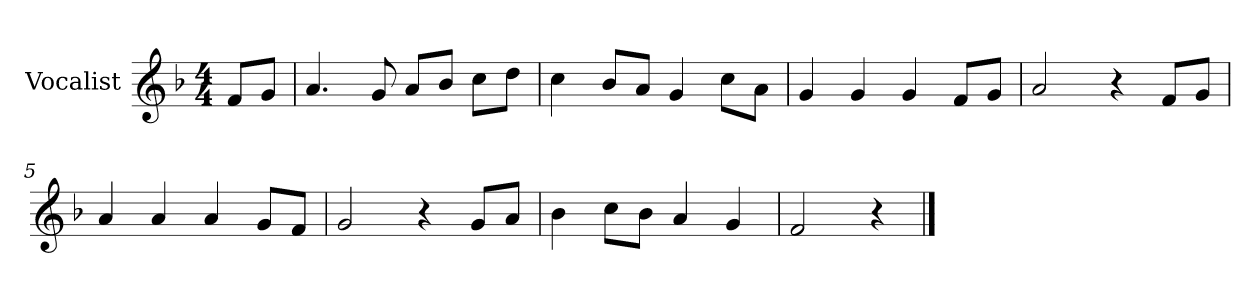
**kern
*part1
*staff1
*I"Vocalist
*k[b-]
*F:
*M4/4
=
8fL
8gJ
=1
4.a
8g
8aL
8b-J
8ccL
8ddJ
=2
4cc
8b-L
8aJ
4g
8ccL
8aJ
=3
4g
4g
4g
8fL
8gJ
=4
2a
4r
8fL
8gJ
=5
4a
4a
4a
8gL
8fJ
=6
2g
4r
8gL
8aJ
=7
4b-
8ccL
8b-J
4a
4g
=8
2f
4r
==
*-
